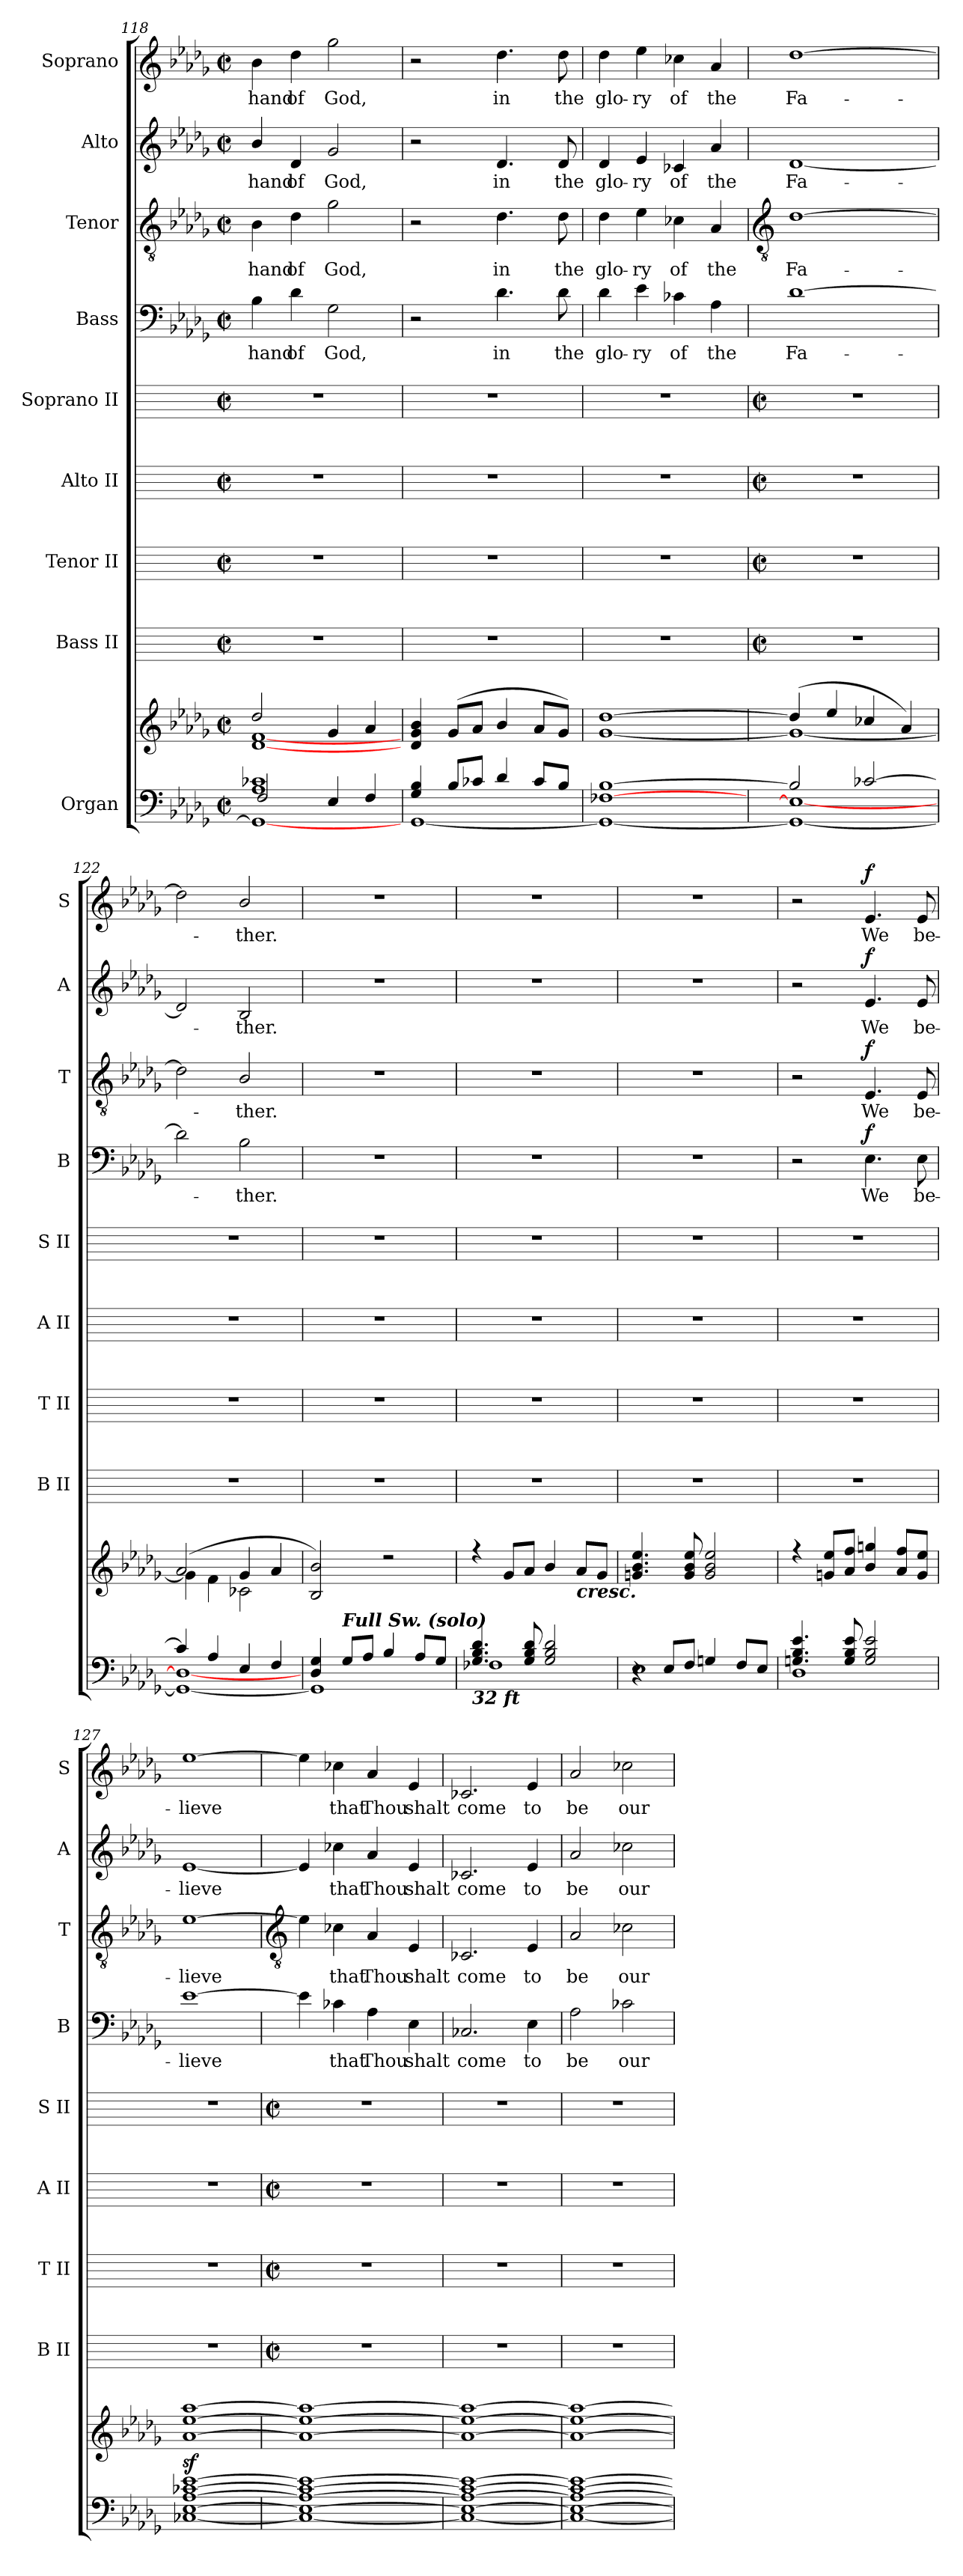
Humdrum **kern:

**kern	**kern	**dynam	**kern	**kern	**kern	**kern	**kern	**text	**dynam	**kern	**text	**dynam	**kern	**text	**dynam	**kern	**text	**dynam
*part9	*part9	*part9	*part8	*part7	*part6	*part5	*part4	*part4	*part4	*part3	*part3	*part3	*part2	*part2	*part2	*part1	*part1	*part1
*staff10	*staff9	*staff9/10	*staff8	*staff7	*staff6	*staff5	*staff4	*staff4	*staff4	*staff3	*staff3	*staff3	*staff2	*staff2	*staff2	*staff1	*staff1	*staff1
*I"Organ	*	*	*I"Bass II	*I"Tenor II	*I"Alto II	*I"Soprano II	*I"Bass	*	*	*I"Tenor	*	*	*I"Alto	*	*	*I"Soprano	*	*
*	*	*	*I'B II	*I'T II	*I'A II	*I'S II	*I'B	*	*	*I'T	*	*	*I'A	*	*	*I'S	*	*
*clefF4	*clefG2	*	*	*	*	*	*clefF4	*	*	*clefGv2	*	*	*clefG2	*	*	*clefG2	*	*
*k[b-e-a-d-g-]	*k[b-e-a-d-g-]	*	*	*	*	*	*k[b-e-a-d-g-]	*	*	*k[b-e-a-d-g-]	*	*	*k[b-e-a-d-g-]	*	*	*k[b-e-a-d-g-]	*	*
*D-:	*D-:	*	*	*	*	*	*D-:	*	*	*D-:	*	*	*D-:	*	*	*D-:	*	*
*M2/2	*M2/2	*	*M2/2	*M2/2	*M2/2	*M2/2	*M2/2	*	*	*M2/2	*	*	*M2/2	*	*	*M2/2	*	*
*met(c|)	*met(c|)	*	*met(c|)	*met(c|)	*met(c|)	*met(c|)	*met(c|)	*	*	*met(c|)	*	*	*met(c|)	*	*	*met(c|)	*	*
=118	=118	=118	=118	=118	=118	=118	=118	=118	=118	=118	=118	=118	=118	=118	=118	=118	=118	=118
*^	*^	*	*	*	*	*	*	*	*	*	*	*	*	*	*	*	*	*
*	*^	*	*	*	*	*	*	*	*	*	*	*	*	*	*	*	*	*	*	*
!	!	!	!	!	!	!	!	!	!	!	!LO:LY:b	!	!	!LO:LY:b	!	!	!LO:LY:b	!	!	!LO:LY:b	!
1A-/ 1c-X/	1GG-\_	2F	2dd-/	[1d-\ [1f\	.	1r	1r	1r	1r	4B-	hand	.	4B-	hand	.	4b-/	hand	.	4b-	hand	.
!	!	!	!	!	!	!	!	!	!	!	!LO:LY:b	!	!	!LO:LY:b	!	!	!LO:LY:b	!	!	!LO:LY:b	!
.	.	.	.	.	.	.	.	.	.	4d-	of	.	4d-	of	.	4d-	of	.	4dd-	of	.
!	!	!	!	!	!	!	!	!	!	!	!LO:LY:b	!	!	!LO:LY:b	!	!	!LO:LY:b	!	!	!LO:LY:b	!
.	.	4E-	4g-/	.	.	.	.	.	.	2G-	God,	.	2g-	God,	.	2g-	God,	.	2gg-	God,	.
.	.	4F	4a-/	.	.	.	.	.	.	.	.	.	.	.	.	.	.	.	.	.	.
=119	=119	=119	=119	=119	=119	=119	=119	=119	=119	=119	=119	=119	=119	=119	=119	=119	=119	=119	=119	=119	=119
4G-/ 4B-/	[1GG-\	1ryy	4d-/ 4g-/ 4b-/	1ryy	.	1r	1r	1r	1r	2r	.	.	2r	.	.	2r	.	.	2r	.	.
8B-/L	.	.	(>8g-/L	.	.	.	.	.	.	.	.	.	.	.	.	.	.	.	.	.	.
8c-X/J	.	.	8a-/J	.	.	.	.	.	.	.	.	.	.	.	.	.	.	.	.	.	.
!	!	!	!	!	!	!	!	!	!	!	!LO:LY:b	!	!	!LO:LY:b	!	!	!LO:LY:b	!	!	!LO:LY:b	!
4d-/	.	.	4b-/	.	.	.	.	.	.	4.d-	in	.	4.d-	in	.	4.d-	in	.	4.dd-	in	.
8c-/L	.	.	8a-/L	.	.	.	.	.	.	.	.	.	.	.	.	.	.	.	.	.	.
!	!	!	!	!	!	!	!	!	!	!	!LO:LY:b	!	!	!LO:LY:b	!	!	!LO:LY:b	!	!	!LO:LY:b	!
8B-/J	.	.	8g-/J)	.	.	.	.	.	.	8d-	the	.	8d-	the	.	8d-	the	.	8dd-	the	.
=120	=120	=120	=120	=120	=120	=120	=120	=120	=120	=120	=120	=120	=120	=120	=120	=120	=120	=120	=120	=120	=120
!	!	!	!	!	!	!	!	!	!	!	!LO:LY:b	!	!	!LO:LY:b	!	!	!LO:LY:b	!	!	!LO:LY:b	!
[1F-X/ [1B-/	1GG-\_	1ryy	[1dd-/	[1g-\	.	1r	1r	1r	1r	4d-	glo-	.	4d-	glo-	.	4d-	glo-	.	4dd-	glo-	.
!	!	!	!	!	!	!	!	!	!	!	!LO:LY:b	!	!	!LO:LY:b	!	!	!LO:LY:b	!	!	!LO:LY:b	!
.	.	.	.	.	.	.	.	.	.	4e-	-ry	.	4e-	-ry	.	4e-	-ry	.	4ee-	-ry	.
!	!	!	!	!	!	!	!	!	!	!	!LO:LY:b	!	!	!LO:LY:b	!	!	!LO:LY:b	!	!	!LO:LY:b	!
.	.	.	.	.	.	.	.	.	.	4c-X	of	.	4c-X	of	.	4c-X	of	.	4cc-X	of	.
!	!	!	!	!	!	!	!	!	!	!	!LO:LY:b	!	!	!LO:LY:b	!	!	!LO:LY:b	!	!	!LO:LY:b	!
.	.	.	.	.	.	.	.	.	.	4A-	the	.	4A-	the	.	4a-	the	.	4a-	the	.
!!LO:LB:g=z
=121	=121	=121	=121	=121	=121	=121	=121	=121	=121	=121	=121	=121	=121	=121	=121	=121	=121	=121	=121	=121	=121
*	*	*	*	*	*	*	*	*	*	*	*	*	*clefGv2	*	*	*	*	*	*	*	*
*	*	*	*	*	*	*M2/2	*M2/2	*M2/2	*M2/2	*	*	*	*	*	*	*	*	*	*	*	*
*	*	*	*	*	*	*met(c|)	*met(c|)	*met(c|)	*met(c|)	*	*	*	*	*	*	*	*	*	*	*	*
!	!	!	!	!	!	!	!	!	!	!	!LO:LY:b	!	!	!LO:LY:b	!	!	!LO:LY:b	!	!	!LO:LY:b	!
2B-/]	1GG-\_ 1E-\_	1ryy	(>4dd-/]	1g-\_	.	1r	1r	1r	1r	[1d-	Fa-	.	[1d-	Fa-	.	[1d-	Fa-	.	[1dd-	Fa-	.
.	.	.	4ee-/	.	.	.	.	.	.	.	.	.	.	.	.	.	.	.	.	.	.
[2c-X/	.	.	4cc-X/	.	.	.	.	.	.	.	.	.	.	.	.	.	.	.	.	.	.
.	.	.	4a-/)	.	.	.	.	.	.	.	.	.	.	.	.	.	.	.	.	.	.
!!LO:LB:g=z
=122	=122	=122	=122	=122	=122	=122	=122	=122	=122	=122	=122	=122	=122	=122	=122	=122	=122	=122	=122	=122	=122
4c-/]	1GG-\_ 1D-\_	1ryy	(>2a-/	4g-\]	.	1r	1r	1r	1r	2d-]	.	.	2d-]	.	.	2d-]	.	.	2dd-]	.	.
4A-/	.	.	.	4f\	.	.	.	.	.	.	.	.	.	.	.	.	.	.	.	.	.
!	!	!	!	!	!	!	!	!	!	!	!LO:LY:b	!	!	!LO:LY:b	!	!	!LO:LY:b	!	!	!LO:LY:b	!
4E-/	.	.	4g-/	2c-X\	.	.	.	.	.	2B-	ther.	.	2B-/	ther.	.	2B-	ther.	.	2b-/	ther.	.
4F/	.	.	4a-/	.	.	.	.	.	.	.	.	.	.	.	.	.	.	.	.	.	.
=123	=123	=123	=123	=123	=123	=123	=123	=123	=123	=123	=123	=123	=123	=123	=123	=123	=123	=123	=123	=123	=123
4D-/ 4G-/	1GG-\]	1ryy	2B-/ 2b-/)	1ryy	.	1r	1r	1r	1r	1r	.	.	1r	.	.	1r	.	.	1r	.	.
!LO:TX:a:Bi:t=Full Sw. (solo)	!	!	!	!	!	!	!	!	!	!	!	!	!	!	!	!	!	!	!	!	!
8G-/L	.	.	.	.	.	.	.	.	.	.	.	.	.	.	.	.	.	.	.	.	.
8A-/J	.	.	.	.	.	.	.	.	.	.	.	.	.	.	.	.	.	.	.	.	.
4B-/	.	.	2r	.	.	.	.	.	.	.	.	.	.	.	.	.	.	.	.	.	.
8A-/L	.	.	.	.	.	.	.	.	.	.	.	.	.	.	.	.	.	.	.	.	.
8G-/J	.	.	.	.	.	.	.	.	.	.	.	.	.	.	.	.	.	.	.	.	.
=124	=124	=124	=124	=124	=124	=124	=124	=124	=124	=124	=124	=124	=124	=124	=124	=124	=124	=124	=124	=124	=124
!LO:TX:b:Bi:t=32 ft	!	!	!	!	!	!	!	!	!	!	!	!	!	!	!	!	!	!	!	!	!
4.G-/ 4.B-/ 4.d-/	1F-X\	1ryy	4r	1ryy	.	1r	1r	1r	1r	1r	.	.	1r	.	.	1r	.	.	1r	.	.
.	.	.	8g-/L	.	.	.	.	.	.	.	.	.	.	.	.	.	.	.	.	.	.
8G-/ 8B-/ 8d-/	.	.	8a-/J	.	.	.	.	.	.	.	.	.	.	.	.	.	.	.	.	.	.
2G-/ 2B-/ 2d-/	.	.	4b-/	.	.	.	.	.	.	.	.	.	.	.	.	.	.	.	.	.	.
!	!	!	!LO:TX:b:Bi:t=cresc.	!	!	!	!	!	!	!	!	!	!	!	!	!	!	!	!	!	!
.	.	.	8a-/L	.	.	.	.	.	.	.	.	.	.	.	.	.	.	.	.	.	.
.	.	.	8g-/J	.	.	.	.	.	.	.	.	.	.	.	.	.	.	.	.	.	.
=125	=125	=125	=125	=125	=125	=125	=125	=125	=125	=125	=125	=125	=125	=125	=125	=125	=125	=125	=125	=125	=125
4r	1E-\	1ryy	4.gn/ 4.b-/ 4.ee-/	1ryy	.	1r	1r	1r	1r	1r	.	.	1r	.	.	1r	.	.	1r	.	.
8E-/L	.	.	.	.	.	.	.	.	.	.	.	.	.	.	.	.	.	.	.	.	.
8F/J	.	.	8g/ 8b-/ 8ee-/	.	.	.	.	.	.	.	.	.	.	.	.	.	.	.	.	.	.
4Gn/	.	.	2g/ 2b-/ 2ee-/	.	.	.	.	.	.	.	.	.	.	.	.	.	.	.	.	.	.
8F/L	.	.	.	.	.	.	.	.	.	.	.	.	.	.	.	.	.	.	.	.	.
8E-/J	.	.	.	.	.	.	.	.	.	.	.	.	.	.	.	.	.	.	.	.	.
=126	=126	=126	=126	=126	=126	=126	=126	=126	=126	=126	=126	=126	=126	=126	=126	=126	=126	=126	=126	=126	=126
4.Gn/ 4.B-/ 4.e-/	1D-\	1ryy	4r	1ryy	.	1r	1r	1r	1r	2r	.	.	2r	.	.	2r	.	.	2r	.	.
.	.	.	8gn/ 8ee-/L	.	.	.	.	.	.	.	.	.	.	.	.	.	.	.	.	.	.
8G/ 8B-/ 8e-/	.	.	8a-/ 8ff/J	.	.	.	.	.	.	.	.	.	.	.	.	.	.	.	.	.	.
!	!	!	!	!	!	!	!	!	!	!	!LO:LY:b	!LO:DY:b	!	!LO:LY:b	!LO:DY:b	!	!LO:LY:b	!LO:DY:b	!	!LO:LY:b	!LO:DY:b
2G/ 2B-/ 2e-/	.	.	4b-/ 4ggn/	.	.	.	.	.	.	4.E-	We	f	4.E-	We	f	4.e-	We	f	4.e-	We	f
.	.	.	8a-/ 8ff/L	.	.	.	.	.	.	.	.	.	.	.	.	.	.	.	.	.	.
!	!	!	!	!	!	!	!	!	!	!	!LO:LY:b	!	!	!LO:LY:b	!	!	!LO:LY:b	!	!	!LO:LY:b	!
.	.	.	8g/ 8ee-/J	.	.	.	.	.	.	8E-	be-	.	8E-	be-	.	8e-	be-	.	8e-	be-	.
=127	=127	=127	=127	=127	=127	=127	=127	=127	=127	=127	=127	=127	=127	=127	=127	=127	=127	=127	=127	=127	=127
!	!	!	!	!	!LO:DY:a=2	!	!	!	!	!	!LO:LY:b	!	!	!LO:LY:b	!	!	!LO:LY:b	!	!	!LO:LY:b	!
[1E-/ [1A-/ [1c-X/ [1e-/	[1C-X\	1ryy	[1a-/ [1ee-/ [1aa-/	1ryy	sf	1r	1r	1r	1r	[1e-	-lieve	.	[1e-	-lieve	.	[1e-	-lieve	.	[1ee-	-lieve	.
!!LO:LB:g=z
=128	=128	=128	=128	=128	=128	=128	=128	=128	=128	=128	=128	=128	=128	=128	=128	=128	=128	=128	=128	=128	=128
*	*	*	*	*	*	*	*	*	*	*	*	*	*clefGv2	*	*	*	*	*	*	*	*
*	*	*	*	*	*	*M2/2	*M2/2	*M2/2	*M2/2	*	*	*	*	*	*	*	*	*	*	*	*
*	*	*	*	*	*	*met(c|)	*met(c|)	*met(c|)	*met(c|)	*	*	*	*	*	*	*	*	*	*	*	*
1E-/_ 1A-/_ 1c-/_ 1e-/_	1C-\_	1ryy	1a-/_ 1ee-/_ 1aa-/_	1ryy	.	1r	1r	1r	1r	4e-]	.	.	4e-]	.	.	4e-]	.	.	4ee-]	.	.
!	!	!	!	!	!	!	!	!	!	!	!LO:LY:b	!	!	!LO:LY:b	!	!	!LO:LY:b	!	!	!LO:LY:b	!
.	.	.	.	.	.	.	.	.	.	4c-X	that	.	4c-X	that	.	4cc-X	that	.	4cc-X	that	.
!	!	!	!	!	!	!	!	!	!	!	!LO:LY:b	!	!	!LO:LY:b	!	!	!LO:LY:b	!	!	!LO:LY:b	!
.	.	.	.	.	.	.	.	.	.	4A-	Thou	.	4A-	Thou	.	4a-	Thou	.	4a-	Thou	.
!	!	!	!	!	!	!	!	!	!	!	!LO:LY:b	!	!	!LO:LY:b	!	!	!LO:LY:b	!	!	!LO:LY:b	!
.	.	.	.	.	.	.	.	.	.	4E-	shalt	.	4E-	shalt	.	4e-	shalt	.	4e-	shalt	.
*	*v	*v	*	*	*	*	*	*	*	*	*	*	*	*	*	*	*	*	*	*	*
!!LO:LB:g=z
=129	=129	=129	=129	=129	=129	=129	=129	=129	=129	=129	=129	=129	=129	=129	=129	=129	=129	=129	=129	=129
!	!	!	!	!	!	!	!	!	!	!LO:LY:b	!	!	!LO:LY:b	!	!	!LO:LY:b	!	!	!LO:LY:b	!
1E-/_ 1A-/_ 1c-/_ 1e-/_	1C-\_	1a-/_ 1ee-/_ 1aa-/_	1ryy	.	1r	1r	1r	1r	2.C-X	come	.	2.C-X	come	.	2.c-X	come	.	2.c-X	come	.
!	!	!	!	!	!	!	!	!	!	!LO:LY:b	!	!	!LO:LY:b	!	!	!LO:LY:b	!	!	!LO:LY:b	!
.	.	.	.	.	.	.	.	.	4E-	to	.	4E-	to	.	4e-	to	.	4e-	to	.
=130	=130	=130	=130	=130	=130	=130	=130	=130	=130	=130	=130	=130	=130	=130	=130	=130	=130	=130	=130	=130
!	!	!	!	!	!	!	!	!	!	!LO:LY:b	!	!	!LO:LY:b	!	!	!LO:LY:b	!	!	!LO:LY:b	!
1E-/_ 1A-/_ 1c-/_ 1e-/_	1C-\_	1a-/_ 1ee-/_ 1aa-/_	1ryy	.	1r	1r	1r	1r	2A-	be	.	2A-	be	.	2a-	be	.	2a-	be	.
!	!	!	!	!	!	!	!	!	!	!LO:LY:b	!	!	!LO:LY:b	!	!	!LO:LY:b	!	!	!LO:LY:b	!
.	.	.	.	.	.	.	.	.	2c-X	our	.	2c-X	our	.	2cc-X	our	.	2cc-X	our	.
*v	*v	*	*	*	*	*	*	*	*	*	*	*	*	*	*	*	*	*	*	*
*	*v	*v	*	*	*	*	*	*	*	*	*	*	*	*	*	*	*	*	*
=	=	=	=	=	=	=	=	=	=	=	=	=	=	=	=	=	=	=
*-	*-	*-	*-	*-	*-	*-	*-	*-	*-	*-	*-	*-	*-	*-	*-	*-	*-	*-
